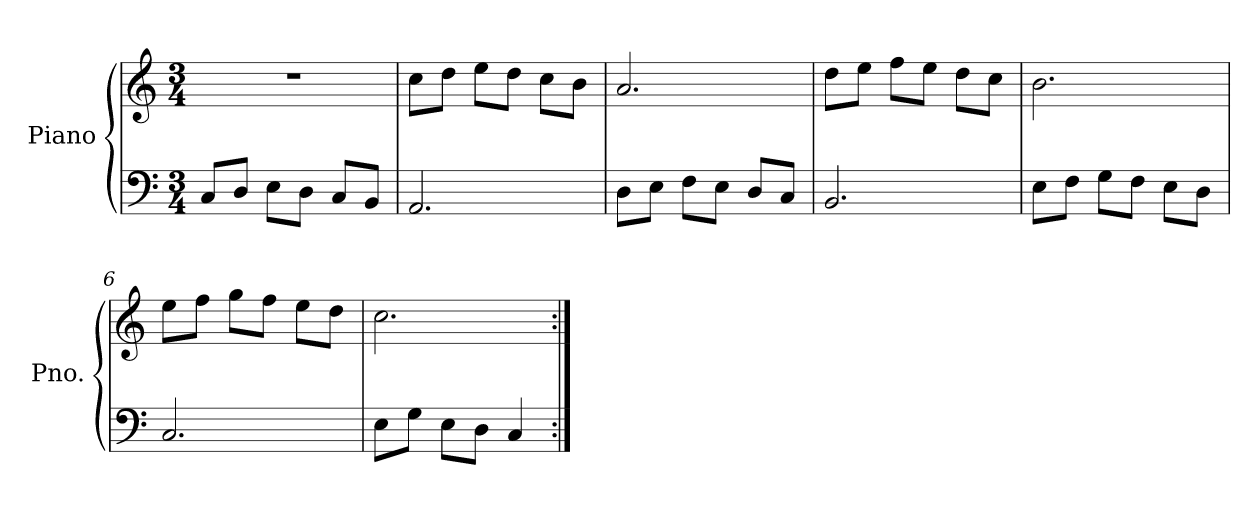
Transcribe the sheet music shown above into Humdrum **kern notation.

**kern	**kern
*part1	*part1
*staff2	*staff1
*I"Piano	*
*I'Pno.	*
*clefF4	*clefG2
*k[]	*k[]
*M3/4	*M3/4
=1	=1
8C/L	2.r
8D/J	.
8E\L	.
8D\J	.
8C/L	.
8BB/J	.
=2	=2
2.AA/	8cc\L
.	8dd\J
.	8ee\L
.	8dd\J
.	8cc\L
.	8b\J
=3	=3
8D\L	2.a/
8E\J	.
8F\L	.
8E\J	.
8D/L	.
8C/J	.
=4	=4
2.BB/	8dd\L
.	8ee\J
.	8ff\L
.	8ee\J
.	8dd\L
.	8cc\J
!!LO:LB:g=z
=5	=5
8E\L	2.b\
8F\J	.
8G\L	.
8F\J	.
8E\L	.
8D\J	.
=6	=6
2.C/	8ee\L
.	8ff\J
.	8gg\L
.	8ff\J
.	8ee\L
.	8dd\J
=7	=7
8E\L	2.cc\
8G\J	.
8E\L	.
8D\J	.
4C/	.
=:|!	=:|!
*-	*-
